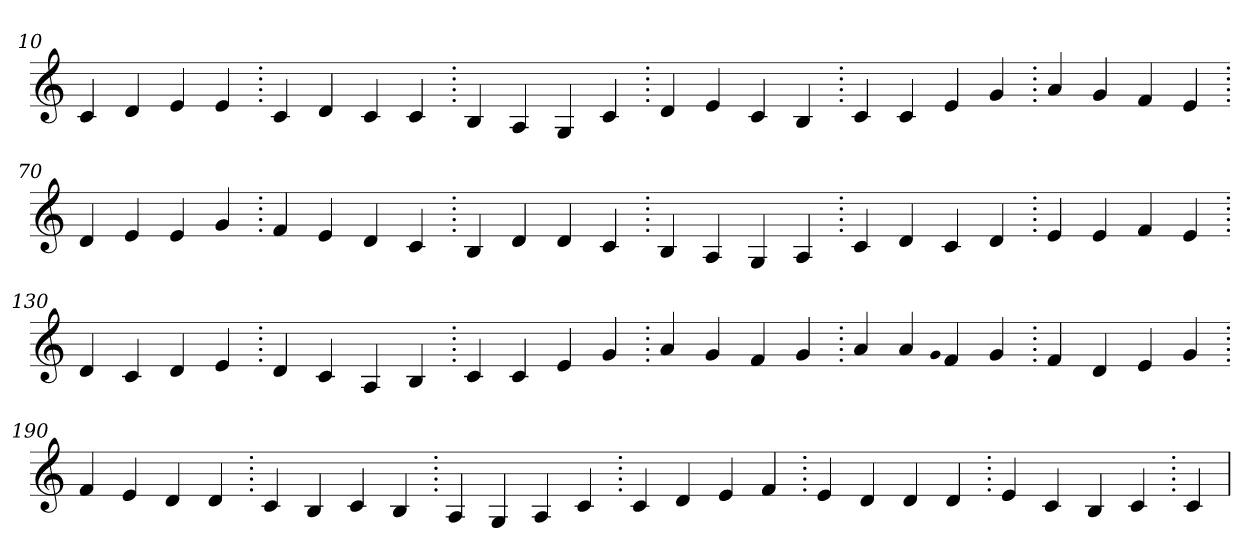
**kern
*part1
*staff1
*clefG2
=10.
4c
4d
4e
4e
=20.
4c
4d
4c
4c
=30.
4B
4A
4G
4c
=40.
4d
4e
4c
4B
=50.
4c
4c
4e
4g
=60.
4a
4g
4f
4e
=70.
4d
4e
4e
4g
=80.
4f
4e
4d
4c
=90.
4B
4d
4d
4c
=100.
4B
4A
4G
4A
=110.
4c
4d
4c
4d
=120.
4e
4e
4f
4e
=130.
4d
4c
4d
4e
=140.
4d
4c
4A
4B
=150.
4c
4c
4e
4g
=160.
4a
4g
4f
4g
=170.
4a
4a
qqg
4f
4g
=180.
4f
4d
4e
4g
=190.
4f
4e
4d
4d
=200.
4c
4B
4c
4B
=210.
4A
4G
4A
4c
=220.
4c
4d
4e
4f
=230.
4e
4d
4d
4d
=240.
4e
4c
4B
4c
=250.
4c
=
*-
